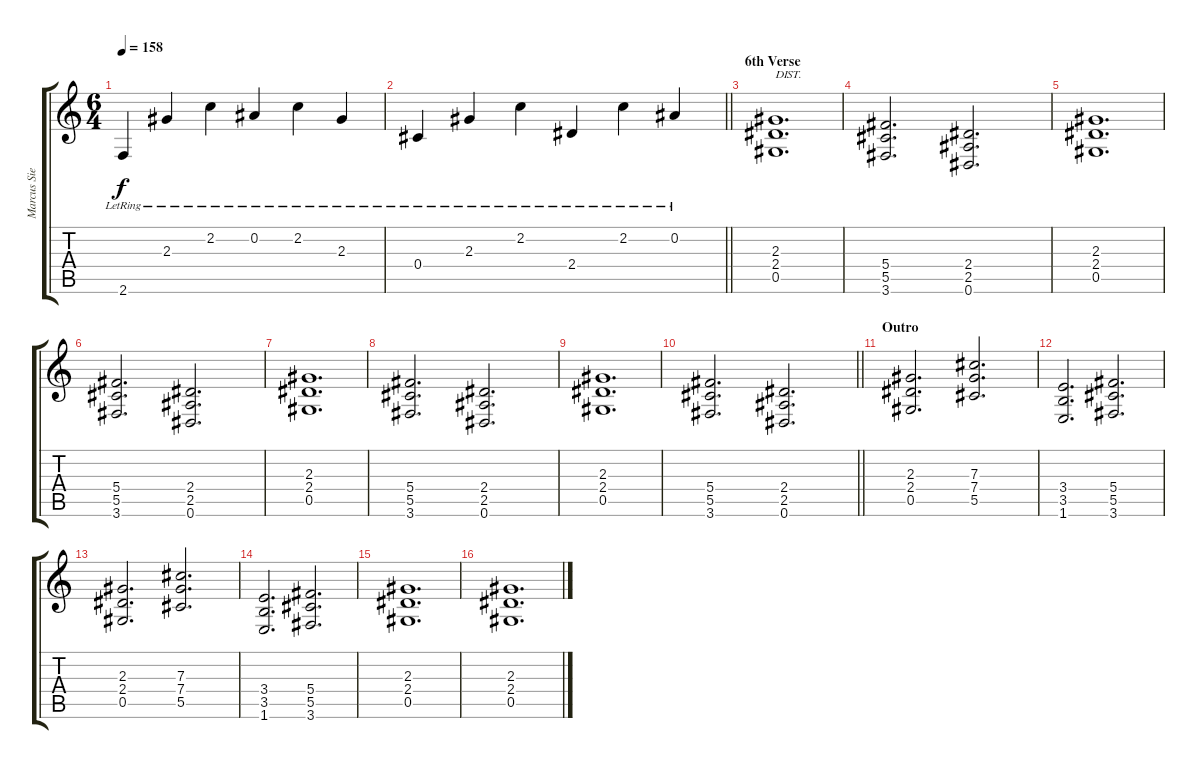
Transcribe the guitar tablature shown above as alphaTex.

\track ("Marcus Siepen" "Marcus Sie") {instrument distortionguitar}
\staff {score tabs}
\tuning (Eb4 Bb3 Gb3 Db3 Ab2 Eb2) {hide}
\ts (6 4)
\tempo 158
\clef g2
\ks c
2.6{lr}.4{dy f} 2.3{lr}.4 2.2{lr}.4 0.2{lr}.4 2.2{lr}.4 2.3{lr}.4 |
\barLineRight lightlight
0.4{lr}.4 2.3{lr}.4 2.2{lr}.4 2.4{lr}.4 2.2{lr}.4 0.2{lr}.4 |
\section ("" "6th Verse")
(2.3 2.4 0.5).1{d txt "DIST." volume 13 instrument distortionguitar} |
(5.4 5.5 3.6).2{d} (2.4 2.5 0.6).2{d} |
(2.3 2.4 0.5).1{d} |
(5.4 5.5 3.6).2{d} (2.4 2.5 0.6).2{d} |
(2.3 2.4 0.5).1{d} |
(5.4 5.5 3.6).2{d} (2.4 2.5 0.6).2{d} |
(2.3 2.4 0.5).1{d} |
\barLineRight lightlight
(5.4 5.5 3.6).2{d} (2.4 2.5 0.6).2{d} |
\section ("" "Outro")
(2.3 2.4 0.5).2{d} (7.3 7.4 5.5).2{d} |
(3.4 3.5 1.6).2{d} (5.4 5.5 3.6).2{d} |
(2.3 2.4 0.5).2{d} (7.3 7.4 5.5).2{d} |
(3.4 3.5 1.6).2{d} (5.4 5.5 3.6).2{d} |
(2.3 2.4 0.5).1{d} |
(2.3 2.4 0.5).1{d}
